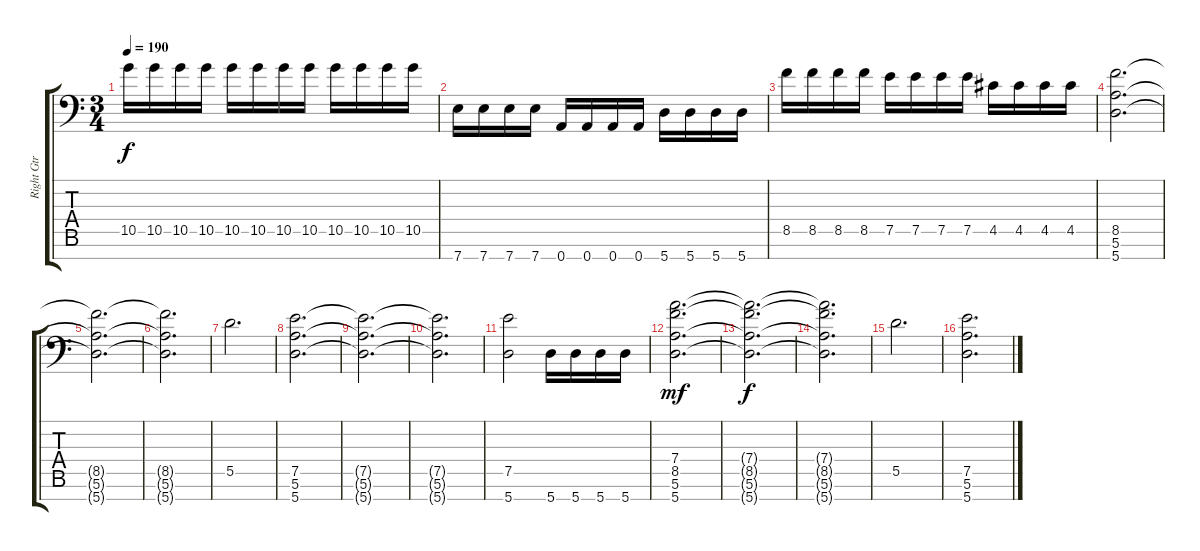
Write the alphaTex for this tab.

\track ("Right Gtr" "Right Gtr") {instrument distortionguitar}
\staff {score tabs}
\tuning (E4 B3 G3 D3 A2 E2 A1) {hide}
\ts (3 4)
\tempo 190
\clef f4
\ks c
10.5.16{dy f} 10.5.16 10.5.16 10.5.16 10.5.16 10.5.16 10.5.16 10.5.16 10.5.16 10.5.16 10.5.16 10.5.16 |
7.7.16 7.7.16 7.7.16 7.7.16 0.7.16 0.7.16 0.7.16 0.7.16 5.7.16 5.7.16 5.7.16 5.7.16 |
8.5.16 8.5.16 8.5.16 8.5.16 7.5.16 7.5.16 7.5.16 7.5.16 4.5.16 4.5.16 4.5.16 4.5.16 |
(8.5 5.6 5.7).2{d} |
(8.5{t} 5.6{t} 5.7{t}).2{d} |
(8.5{t} 5.6{t} 5.7{t}).2{d} |
5.5.2{d} |
(7.5 5.6 5.7).2{d} |
(7.5{t} 5.6{t} 5.7{t}).2{d} |
(7.5{t} 5.6{t} 5.7{t}).2{d} |
(7.5 5.7).2 5.7.16 5.7.16 5.7.16 5.7.16 |
(7.4 8.5 5.6 5.7).2{d dy mf} |
(7.4{t} 8.5{t} 5.6{t} 5.7{t}).2{d dy f} |
(7.4{t} 8.5{t} 5.6{t} 5.7{t}).2{d} |
5.5.2{d} |
(7.5 5.6 5.7).2{d}
